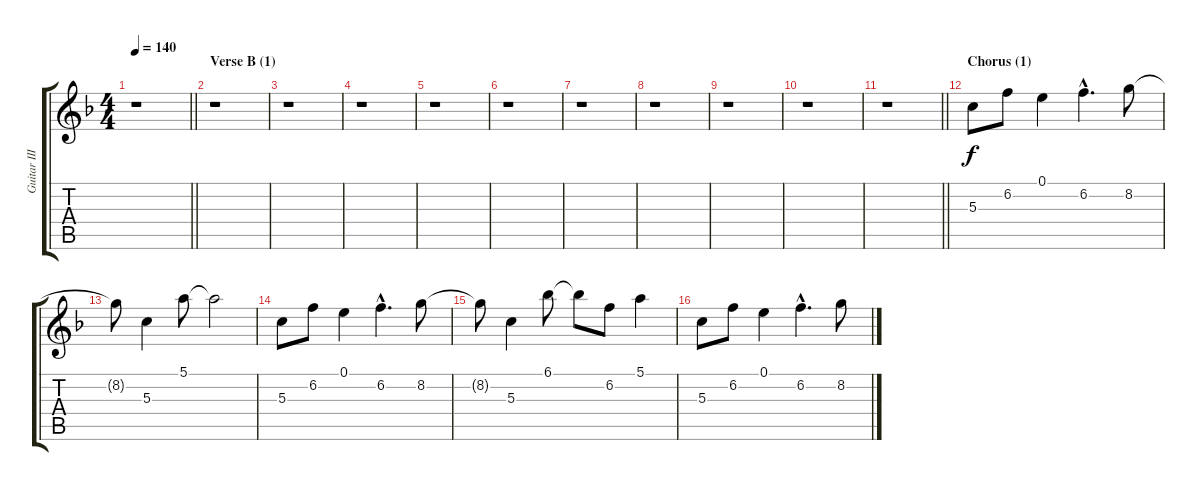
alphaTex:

\track ("Guitar III (Jun)" "Guitar III") {instrument electricguitarjazz}
\staff {score tabs}
\tuning (E4 B3 G3 D3 A2 E2) {hide}
\ts (4 4)
\tempo 140
\clef g2
\barLineRight lightlight
\ks f
r.1{dy f} |
\section ("" "Verse B (1)")
r.1 |
r.1 |
r.1 |
r.1 |
r.1 |
r.1 |
r.1 |
r.1 |
r.1 |
\barLineRight lightlight
r.1 |
\section ("" "Chorus (1)")
5.3.8 6.2.8 0.1.4 6.2{hac}.4{d} 8.2.8 |
8.2{t}.8 5.3.4 5.1.8 5.1{t}.2 |
5.3.8 6.2.8 0.1.4 6.2{hac}.4{d} 8.2.8 |
8.2{t}.8 5.3.4 6.1.8 6.1{t}.8 6.2.8 5.1.4 |
5.3.8 6.2.8 0.1.4 6.2{hac}.4{d} 8.2.8
